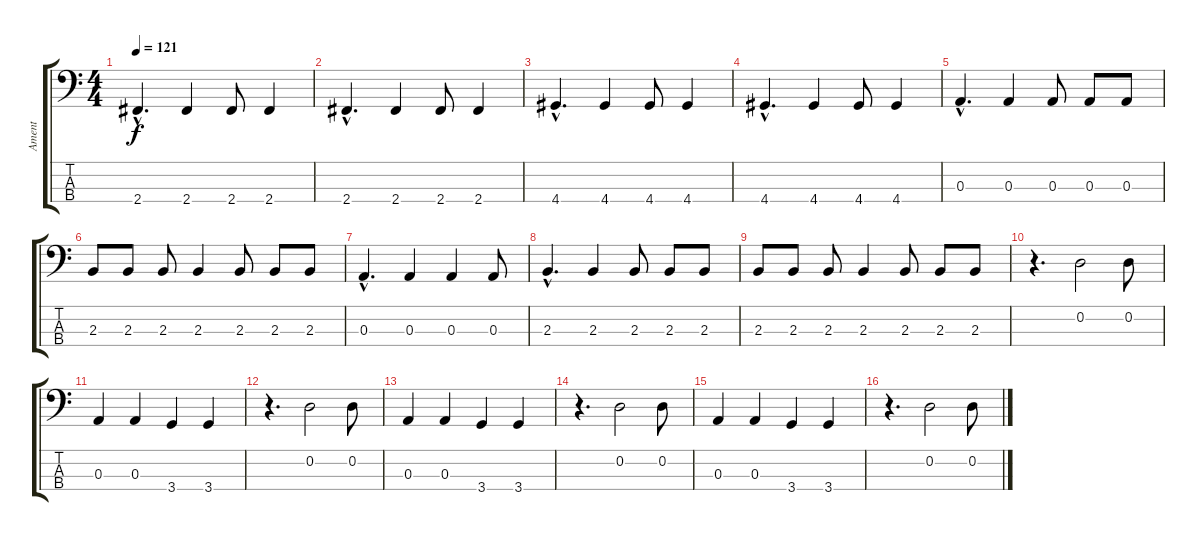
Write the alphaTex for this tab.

\track ("Ament" "Ament") {instrument electricbassfinger}
\staff {score tabs}
\tuning (G2 D2 A1 E1) {hide}
\ts (4 4)
\tempo 121
\clef f4
\ks c
2.4{hac}.4{d dy f} 2.4.4 2.4.8 2.4.4 |
2.4{hac}.4{d} 2.4.4 2.4.8 2.4.4 |
4.4{hac}.4{d} 4.4.4 4.4.8 4.4.4 |
4.4{hac}.4{d} 4.4.4 4.4.8 4.4.4 |
0.3{hac}.4{d} 0.3.4 0.3.8 0.3.8 0.3.8 |
2.3.8 2.3.8 2.3.8 2.3.4 2.3.8 2.3.8 2.3.8 |
0.3{hac}.4{d} 0.3.4 0.3.4 0.3.8 |
2.3{hac}.4{d} 2.3.4 2.3.8 2.3.8 2.3.8 |
2.3.8 2.3.8 2.3.8 2.3.4 2.3.8 2.3.8 2.3.8 |
r.4{d} 0.2.2 0.2.8 |
0.3.4 0.3.4 3.4.4 3.4.4 |
r.4{d} 0.2.2 0.2.8 |
0.3.4 0.3.4 3.4.4 3.4.4 |
r.4{d} 0.2.2 0.2.8 |
0.3.4 0.3.4 3.4.4 3.4.4 |
r.4{d} 0.2.2 0.2.8
